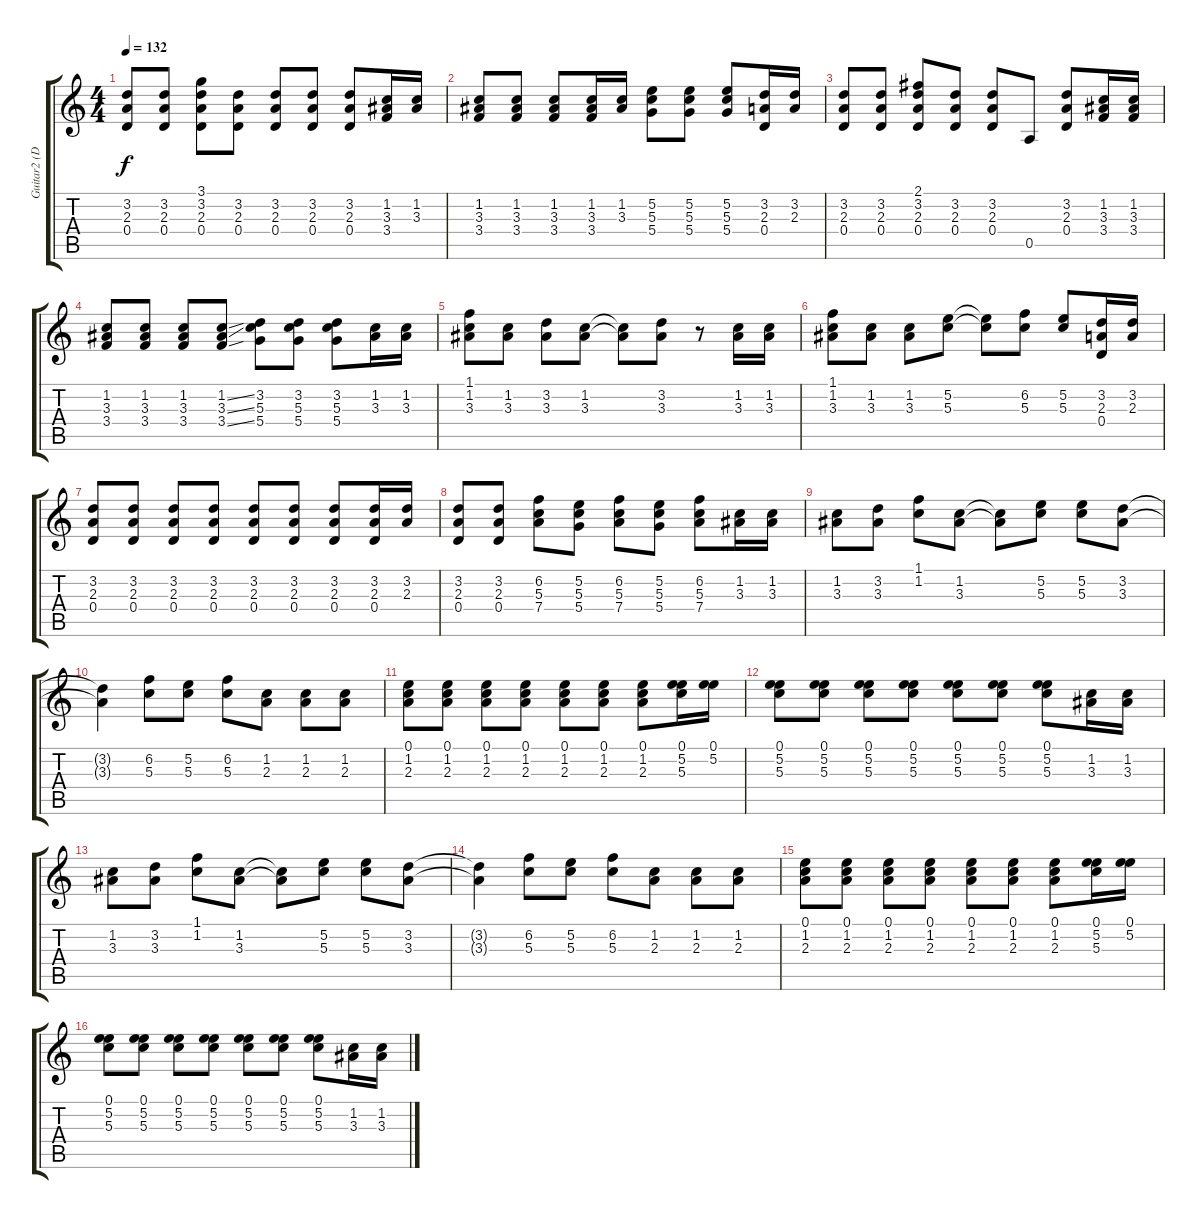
\track ("Guitar2 (Disto)" "Guitar2 (D") {instrument distortionguitar}
\staff {score tabs}
\tuning (E4 B3 G3 D3 A2 E2) {hide}
\ts (4 4)
\tempo 132
\clef g2
\ks c
(3.2 2.3 0.4).8{dy f} (3.2 2.3 0.4).8 (3.1 3.2 2.3 0.4).8 (3.2 2.3 0.4).8 (3.2 2.3 0.4).8 (3.2 2.3 0.4).8 (3.2 2.3 0.4).8 (1.2 3.3 3.4).16 (1.2 3.3).16 |
(1.2 3.3 3.4).8 (1.2 3.3 3.4).8 (1.2 3.3 3.4).8 (1.2 3.3 3.4).16 (1.2 3.3).16 (5.2 5.3 5.4).8 (5.2 5.3 5.4).8 (5.2 5.3 5.4).8 (3.2 2.3 0.4).16 (3.2 2.3).16 |
(3.2 2.3 0.4).8 (3.2 2.3 0.4).8 (2.1 3.2 2.3 0.4).8 (3.2 2.3 0.4).8 (3.2 2.3 0.4).8 0.5.8 (3.2 2.3 0.4).8 (1.2 3.3 3.4).16 (1.2 3.3 3.4).16 |
(1.2 3.3 3.4).8 (1.2 3.3 3.4).8 (1.2 3.3 3.4).8 (1.2{ss} 3.3{ss} 3.4{ss}).8 (3.2 5.3 5.4).8 (3.2 5.3 5.4).8 (3.2 5.3 5.4).8 (1.2 3.3).16 (1.2 3.3).16 |
(1.1 1.2 3.3).8 (1.2 3.3).8 (3.2 3.3).8 (1.2 3.3).8 (1.2{t} 3.3{t}).8 (3.2 3.3).8 r.8 (1.2 3.3).16 (1.2 3.3).16 |
(1.1 1.2 3.3).8 (1.2 3.3).8 (1.2 3.3).8 (5.2 5.3).8 (5.2{t} 5.3{t}).8 (6.2 5.3).8 (5.2 5.3).8 (3.2 2.3 0.4).16 (3.2 2.3).16 |
(3.2 2.3 0.4).8 (3.2 2.3 0.4).8 (3.2 2.3 0.4).8 (3.2 2.3 0.4).8 (3.2 2.3 0.4).8 (3.2 2.3 0.4).8 (3.2 2.3 0.4).8 (3.2 2.3 0.4).16 (3.2 2.3).16 |
(3.2 2.3 0.4).8 (3.2 2.3 0.4).8 (6.2 5.3 7.4).8 (5.2 5.3 5.4).8 (6.2 5.3 7.4).8 (5.2 5.3 5.4).8 (6.2 5.3 7.4).8 (1.2 3.3).16 (1.2 3.3).16 |
(1.2 3.3).8 (3.2 3.3).8 (1.1 1.2).8 (1.2 3.3).8 (1.2{t} 3.3{t}).8 (5.2 5.3).8 (5.2 5.3).8 (3.2 3.3).8 |
(3.2{t} 3.3{t}).4 (6.2 5.3).8 (5.2 5.3).8 (6.2 5.3).8 (1.2 2.3).8 (1.2 2.3).8 (1.2 2.3).8 |
(0.1 1.2 2.3).8 (0.1 1.2 2.3).8 (0.1 1.2 2.3).8 (0.1 1.2 2.3).8 (0.1 1.2 2.3).8 (0.1 1.2 2.3).8 (0.1 1.2 2.3).8 (0.1 5.2 5.3).16 (0.1 5.2).16 |
(0.1 5.2 5.3).8 (0.1 5.2 5.3).8 (0.1 5.2 5.3).8 (0.1 5.2 5.3).8 (0.1 5.2 5.3).8 (0.1 5.2 5.3).8 (0.1 5.2 5.3).8 (1.2 3.3).16 (1.2 3.3).16 |
(1.2 3.3).8 (3.2 3.3).8 (1.1 1.2).8 (1.2 3.3).8 (1.2{t} 3.3{t}).8 (5.2 5.3).8 (5.2 5.3).8 (3.2 3.3).8 |
(3.2{t} 3.3{t}).4 (6.2 5.3).8 (5.2 5.3).8 (6.2 5.3).8 (1.2 2.3).8 (1.2 2.3).8 (1.2 2.3).8 |
(0.1 1.2 2.3).8 (0.1 1.2 2.3).8 (0.1 1.2 2.3).8 (0.1 1.2 2.3).8 (0.1 1.2 2.3).8 (0.1 1.2 2.3).8 (0.1 1.2 2.3).8 (0.1 5.2 5.3).16 (0.1 5.2).16 |
(0.1 5.2 5.3).8 (0.1 5.2 5.3).8 (0.1 5.2 5.3).8 (0.1 5.2 5.3).8 (0.1 5.2 5.3).8 (0.1 5.2 5.3).8 (0.1 5.2 5.3).8 (1.2 3.3).16 (1.2 3.3).16
